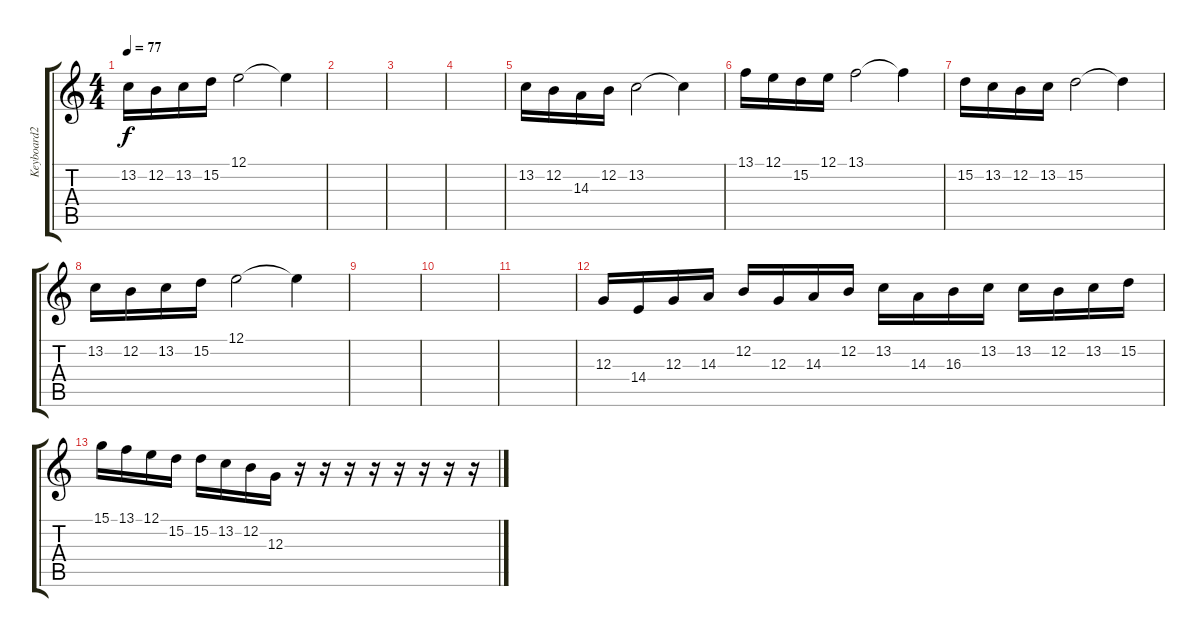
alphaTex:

\track ("Keyboard2" "Keyboard2") {instrument pad7halo}
\staff {score tabs}
\tuning (E4 B3 G3 D3 A2 E2) {hide}
\ts (4 4)
\tempo 77
\clef g2
\ks c
13.2.16{dy f} 12.2.16 13.2.16 15.2.16 12.1.2 12.1{t}.4 |
|
|
|
13.2.16 12.2.16 14.3.16 12.2.16 13.2.2 13.2{t}.4 |
13.1.16 12.1.16 15.2.16 12.1.16 13.1.2 13.1{t}.4 |
15.2.16 13.2.16 12.2.16 13.2.16 15.2.2 15.2{t}.4 |
13.2.16 12.2.16 13.2.16 15.2.16 12.1.2 12.1{t}.4 |
|
|
|
12.3.16 14.4.16 12.3.16 14.3.16 12.2.16 12.3.16 14.3.16 12.2.16 13.2.16 14.3.16 16.3.16 13.2.16 13.2.16 12.2.16 13.2.16 15.2.16 |
15.1.16 13.1.16 12.1.16 15.2.16 15.2.16 13.2.16 12.2.16 12.3.16 r.16 r.16 r.16 r.16 r.16 r.16 r.16 r.16
